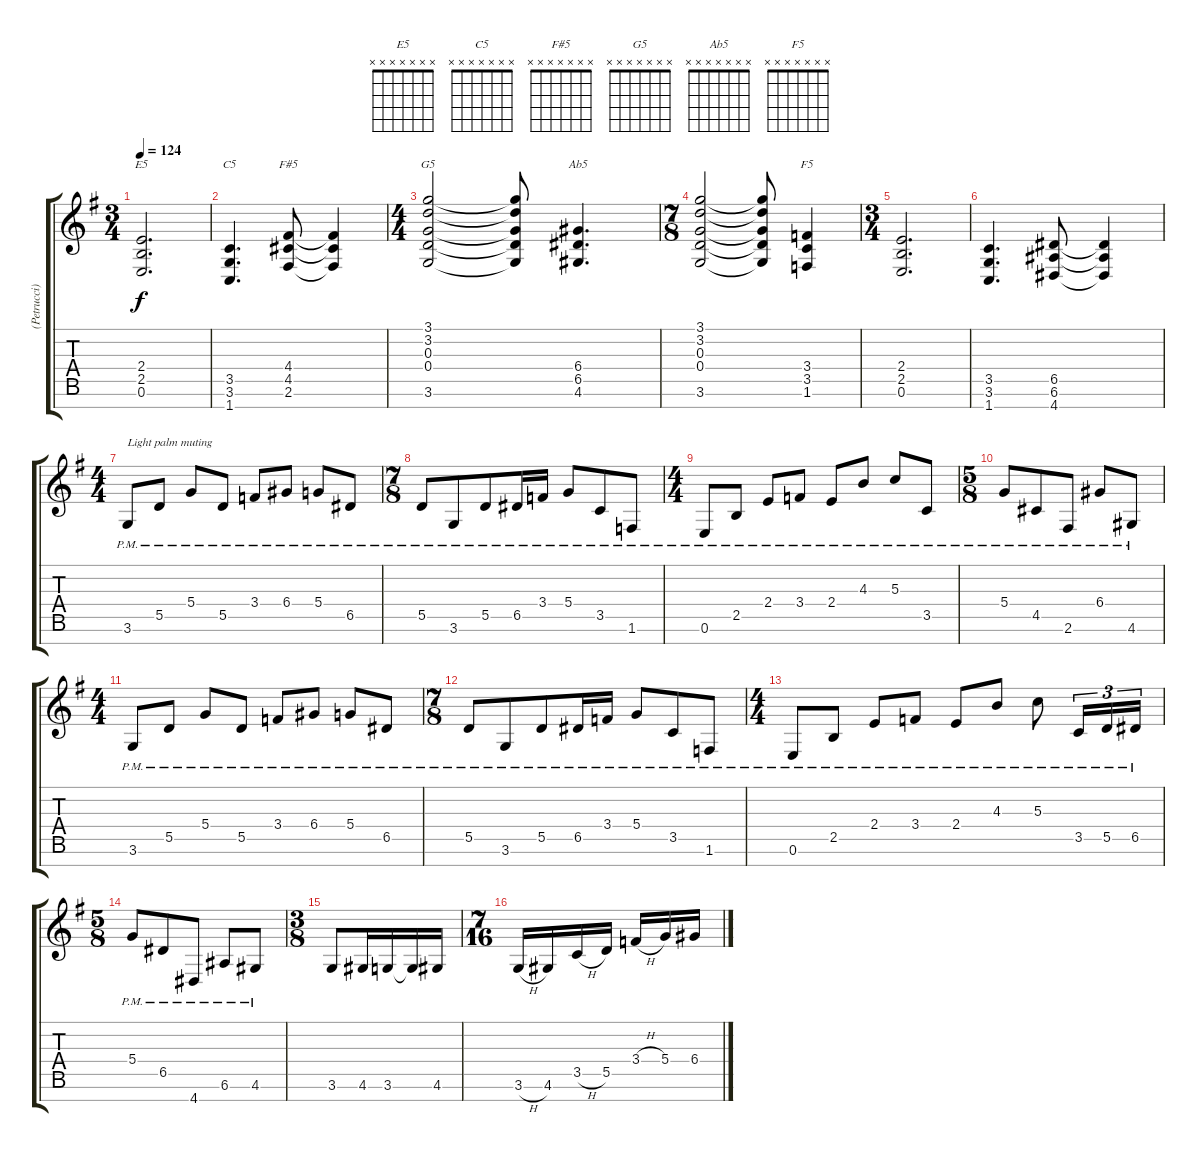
\track ("(Petrucci) Elec. Gtr. 2" "(Petrucci)") {instrument distortionguitar}
\staff {score tabs}
\tuning (E4 B3 G3 D3 A2 E2 B1) {hide}
\chord ("E5" x x x x x x x)
\chord ("C5" x x x x x x x)
\chord ("F#5" x x x x x x x)
\chord ("G5" x x x x x x x)
\chord ("Ab5" x x x x x x x)
\chord ("F5" x x x x x x x)
\ts (3 4)
\tempo 124
\clef g2
\ks g
(2.4 2.5 0.6).2{d ch "E5" dy f} |
(3.5 3.6 1.7).4{d ch "C5"} (4.4 4.5 2.6).8{ch "F#5"} (4.4{t} 4.5{t} 2.6{t}).4 |
\ts (4 4)
(3.1 3.2 0.3 0.4 3.6).2{ch "G5"} (3.1{t} 3.2{t} 0.3{t} 0.4{t} 3.6{t}).8 (6.4 6.5 4.6).4{d ch "Ab5"} |
\ts (7 8)
(3.1 3.2 0.3 0.4 3.6).2 (3.1{t} 3.2{t} 0.3{t} 0.4{t} 3.6{t}).8 (3.4 3.5 1.6).4{ch "F5"} |
\ts (3 4)
(2.4 2.5 0.6).2{d} |
(3.5 3.6 1.7).4{d} (6.5 6.6 4.7).8 (6.5{t} 6.6{t} 4.7{t}).4 |
\ts (4 4)
3.6{pm}.8{txt "Light palm muting"} 5.5{pm}.8 5.4{pm}.8 5.5{pm}.8 3.4{pm}.8 6.4{pm}.8 5.4{pm}.8 6.5{pm}.8 |
\ts (7 8)
5.5{pm}.8 3.6{pm}.8 5.5{pm}.8{beam merge} 6.5{pm}.16 3.4{pm}.16 5.4{pm}.8 3.5{pm}.8 1.6{pm}.8 |
\ts (4 4)
0.6{pm}.8 2.5{pm}.8 2.4{pm}.8 3.4{pm}.8 2.4{pm}.8 4.3{pm}.8 5.3{pm}.8 3.5{pm}.8 |
\ts (5 8)
5.4{pm}.8 4.5{pm}.8 2.6{pm}.8 6.4{pm}.8 4.6{pm}.8 |
\ts (4 4)
3.6{pm}.8 5.5{pm}.8 5.4{pm}.8 5.5{pm}.8 3.4{pm}.8 6.4{pm}.8 5.4{pm}.8 6.5{pm}.8 |
\ts (7 8)
5.5{pm}.8 3.6{pm}.8 5.5{pm}.8{beam merge} 6.5{pm}.16 3.4{pm}.16 5.4{pm}.8 3.5{pm}.8 1.6{pm}.8 |
\ts (4 4)
0.6{pm}.8 2.5{pm}.8 2.4{pm}.8 3.4{pm}.8 2.4{pm}.8 4.3{pm}.8 5.3{pm}.8 3.5{pm}.16{tu (3 2)} 5.5{pm}.16{tu (3 2)} 6.5{pm}.16{tu (3 2)} |
\ts (5 8)
5.4{pm}.8 6.5{pm}.8 4.7{pm}.8 6.6{pm}.8 4.6{pm}.8 |
\ts (3 8)
3.6.8 4.6.16 3.6.16 3.6{t}.16 4.6.16 |
\ts (7 16)
3.6{h}.16{beam merge} 4.6.16{beam merge} 3.5{h}.16{beam merge} 5.5.16 3.4{h}.16{beam merge} 5.4.16 6.4.16
